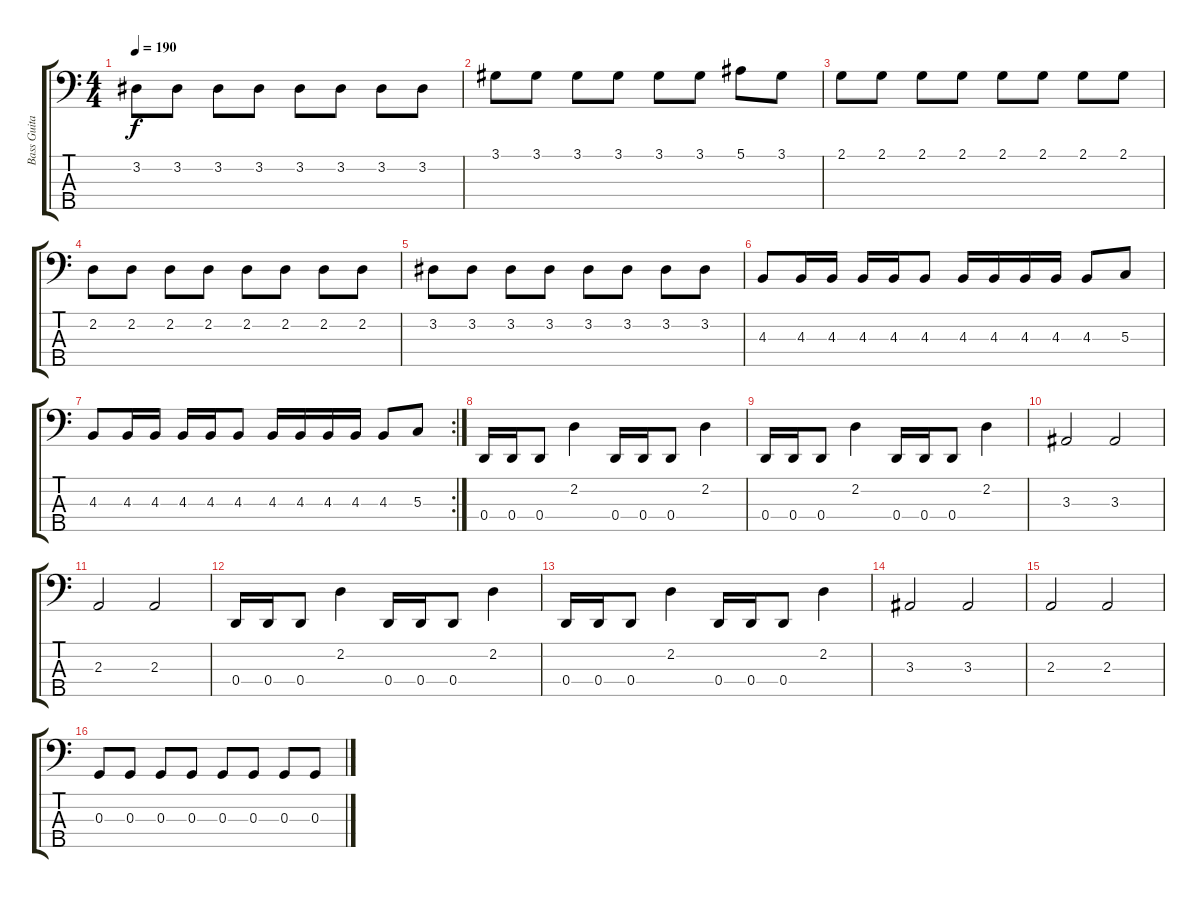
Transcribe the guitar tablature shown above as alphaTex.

\track ("Bass Guitar" "Bass Guita") {instrument electricbasspick}
\staff {score tabs}
\tuning (F2 C2 G1 D1 A0) {hide}
\ts (4 4)
\tempo 190
\clef f4
\ks c
3.2.8{dy f} 3.2.8 3.2.8 3.2.8 3.2.8 3.2.8 3.2.8 3.2.8 |
3.1.8 3.1.8 3.1.8 3.1.8 3.1.8 3.1.8 5.1.8 3.1.8 |
2.1.8 2.1.8 2.1.8 2.1.8 2.1.8 2.1.8 2.1.8 2.1.8 |
2.2.8 2.2.8 2.2.8 2.2.8 2.2.8 2.2.8 2.2.8 2.2.8 |
3.2.8 3.2.8 3.2.8 3.2.8 3.2.8 3.2.8 3.2.8 3.2.8 |
4.3.8 4.3.16 4.3.16 4.3.16 4.3.16 4.3.8 4.3.16 4.3.16 4.3.16 4.3.16 4.3.8 5.3.8 |
\rc 2
4.3.8 4.3.16 4.3.16 4.3.16 4.3.16 4.3.8 4.3.16 4.3.16 4.3.16 4.3.16 4.3.8 5.3.8 |
0.4.16 0.4.16 0.4.8 2.2.4 0.4.16 0.4.16 0.4.8 2.2.4 |
0.4.16 0.4.16 0.4.8 2.2.4 0.4.16 0.4.16 0.4.8 2.2.4 |
3.3.2 3.3.2 |
2.3.2 2.3.2 |
0.4.16 0.4.16 0.4.8 2.2.4 0.4.16 0.4.16 0.4.8 2.2.4 |
0.4.16 0.4.16 0.4.8 2.2.4 0.4.16 0.4.16 0.4.8 2.2.4 |
3.3.2 3.3.2 |
2.3.2 2.3.2 |
0.3.8 0.3.8 0.3.8 0.3.8 0.3.8 0.3.8 0.3.8 0.3.8
